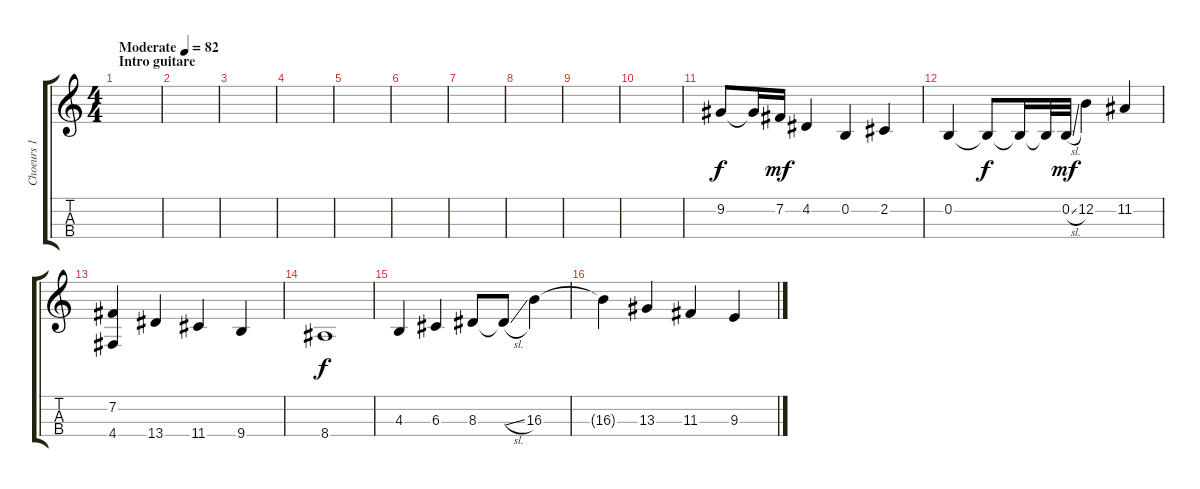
\track ("Choeurs 1" "Choeurs 1") {instrument lead3calliope}
\staff {score tabs}
\tuning (E4 B3 G3 D3) {hide}
\ts (4 4)
\section ("" "Intro guitare")
\tempo (82 "Moderate")
\clef g2
\ks c
|
|
|
|
|
|
|
|
|
|
9.2.8 9.2{t}.16{dy f} 7.2.16{dy mf} 4.2.4 0.2.4 2.2.4 |
0.2.4 0.2{t}.8{dy f} 0.2{t}.16 0.2{t}.32 0.2{sl}.32{dy mf} 12.2.4 11.2.4 |
(7.2 4.4).4 13.4.4 11.4.4 9.4.4 |
8.4.1{dy f} |
4.3.4 6.3.4 8.3.8 8.3{sl t}.8 16.3.4 |
16.3{t}.4 13.3.4 11.3.4 9.3.4
